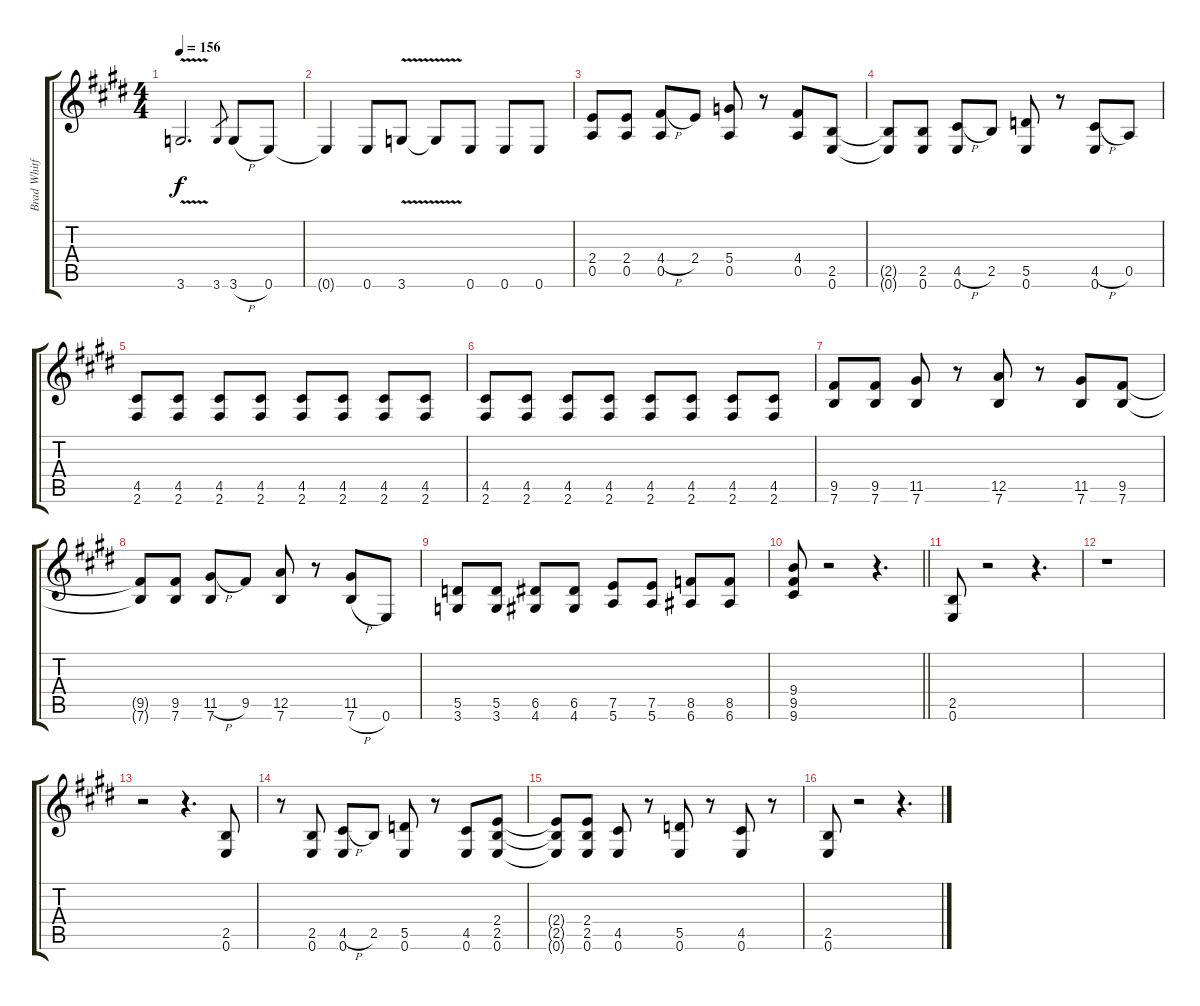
\track ("Brad Whitford" "Brad Whitf") {instrument overdrivenguitar}
\staff {score tabs}
\tuning (E4 B3 G3 D3 A2 E2) {hide}
\ts (4 4)
\tempo 156
\clef g2
\ks c#minor
3.6{v t}.2{d dy f} 3.6.8{gr} 3.6{h}.8 0.6.8 |
\ks e
0.6{t}.4 0.6.8 3.6{v}.8 3.6{v t}.8 0.6.8 0.6.8 0.6.8 |
\ks c#minor
(2.4 0.5).8 (2.4 0.5).8 (4.4{h} 0.5).8 2.4.8 (5.4 0.5).8 r.8 (4.4 0.5).8 (2.5 0.6).8 |
(2.5{t} 0.6{t}).8 (2.5 0.6).8 (4.5{h} 0.6).8 2.5.8 (5.5 0.6).8 r.8 (4.5{h} 0.6).8 0.5.8 |
\ks e
(4.5 2.6).8 (4.5 2.6).8 (4.5 2.6).8 (4.5 2.6).8 (4.5 2.6).8 (4.5 2.6).8 (4.5 2.6).8 (4.5 2.6).8 |
\ks c#minor
(4.5 2.6).8 (4.5 2.6).8 (4.5 2.6).8 (4.5 2.6).8 (4.5 2.6).8 (4.5 2.6).8 (4.5 2.6).8 (4.5 2.6).8 |
(9.5 7.6).8 (9.5 7.6).8 (11.5 7.6).8 r.8 (12.5 7.6).8 r.8 (11.5 7.6).8 (9.5 7.6).8 |
\ks e
(9.5{t} 7.6{t}).8 (9.5 7.6).8 (11.5{h} 7.6).8 9.5.8 (12.5 7.6).8 r.8 (11.5 7.6{h}).8 0.6.8 |
\ks c#minor
(5.5 3.6).8 (5.5 3.6).8 (6.5 4.6).8 (6.5 4.6).8 (7.5 5.6).8 (7.5 5.6).8 (8.5 6.6).8 (8.5 6.6).8 |
\barLineRight lightlight
(9.4 9.5 9.6).8 r.2 r.4{d} |
\ks e
(2.5 0.6).8 r.2 r.4{d} |
\ks c#minor
r.1 |
r.2 r.4{d} (2.5 0.6).8 |
\ks e
r.8 (2.5 0.6).8 (4.5{h} 0.6).8 2.5.8 (5.5 0.6).8 r.8 (4.5 0.6).8 (2.4 2.5 0.6).8 |
\ks c#minor
(2.4{t} 2.5{t} 0.6{t}).8 (2.4 2.5 0.6).8 (4.5 0.6).8 r.8 (5.5 0.6).8 r.8 (4.5 0.6).8 r.8 |
(2.5 0.6).8 r.2 r.4{d}
